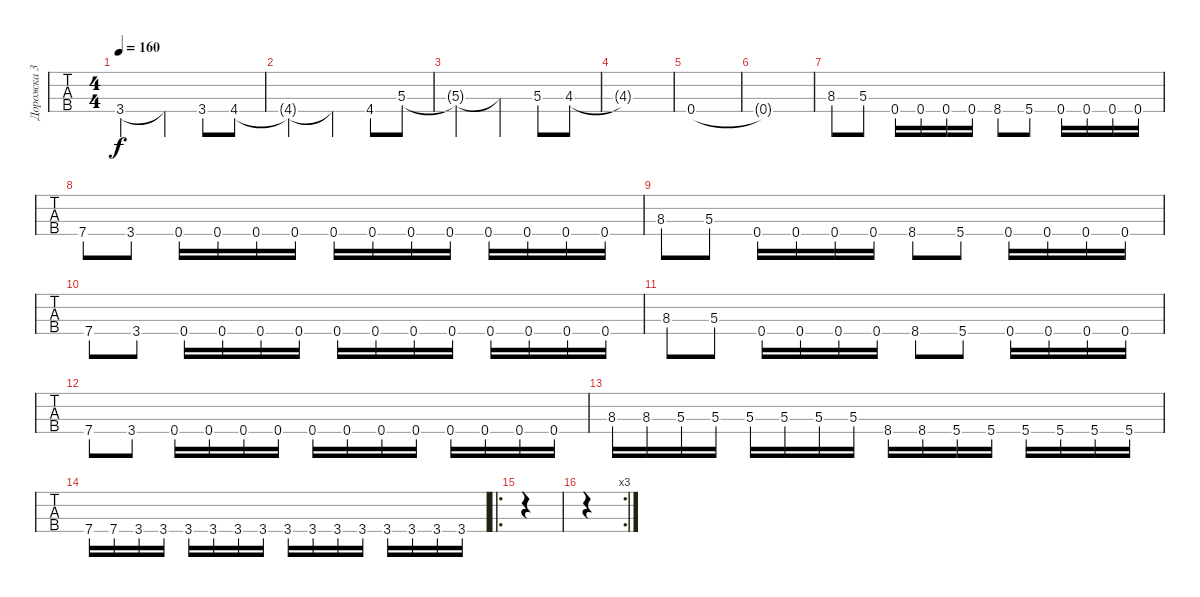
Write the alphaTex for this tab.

\track ("Дорожка 3" "Дорожка 3") {instrument overdrivenguitar}
\staff {tabs}
\tuning (G2 D2 A1 D1) {hide}
\ts (4 4)
\tempo 160
\clef f4
\ks c
3.4.2{dy f} 3.4{t}.4 3.4.8 4.4.8 |
4.4{t}.2 4.4{t}.4 4.4.8 5.3.8 |
5.3{t}.2 5.3{t}.4 5.3.8 4.3.8 |
4.3{t}.1 |
0.4.1 |
0.4{t}.1 |
8.3.8 5.3.8 0.4.16 0.4.16 0.4.16 0.4.16 8.4.8 5.4.8 0.4.16 0.4.16 0.4.16 0.4.16 |
7.4.8 3.4.8 0.4.16 0.4.16 0.4.16 0.4.16 0.4.16 0.4.16 0.4.16 0.4.16 0.4.16 0.4.16 0.4.16 0.4.16 |
8.3.8 5.3.8 0.4.16 0.4.16 0.4.16 0.4.16 8.4.8 5.4.8 0.4.16 0.4.16 0.4.16 0.4.16 |
7.4.8 3.4.8 0.4.16 0.4.16 0.4.16 0.4.16 0.4.16 0.4.16 0.4.16 0.4.16 0.4.16 0.4.16 0.4.16 0.4.16 |
8.3.8 5.3.8 0.4.16 0.4.16 0.4.16 0.4.16 8.4.8 5.4.8 0.4.16 0.4.16 0.4.16 0.4.16 |
7.4.8 3.4.8 0.4.16 0.4.16 0.4.16 0.4.16 0.4.16 0.4.16 0.4.16 0.4.16 0.4.16 0.4.16 0.4.16 0.4.16 |
8.3.16 8.3.16 5.3.16 5.3.16 5.3.16 5.3.16 5.3.16 5.3.16 8.4.16 8.4.16 5.4.16 5.4.16 5.4.16 5.4.16 5.4.16 5.4.16 |
7.4.16 7.4.16 3.4.16 3.4.16 3.4.16 3.4.16 3.4.16 3.4.16 3.4.16 3.4.16 3.4.16 3.4.16 3.4.16 3.4.16 3.4.16 3.4.16 |
\ro
|
\rc 3
